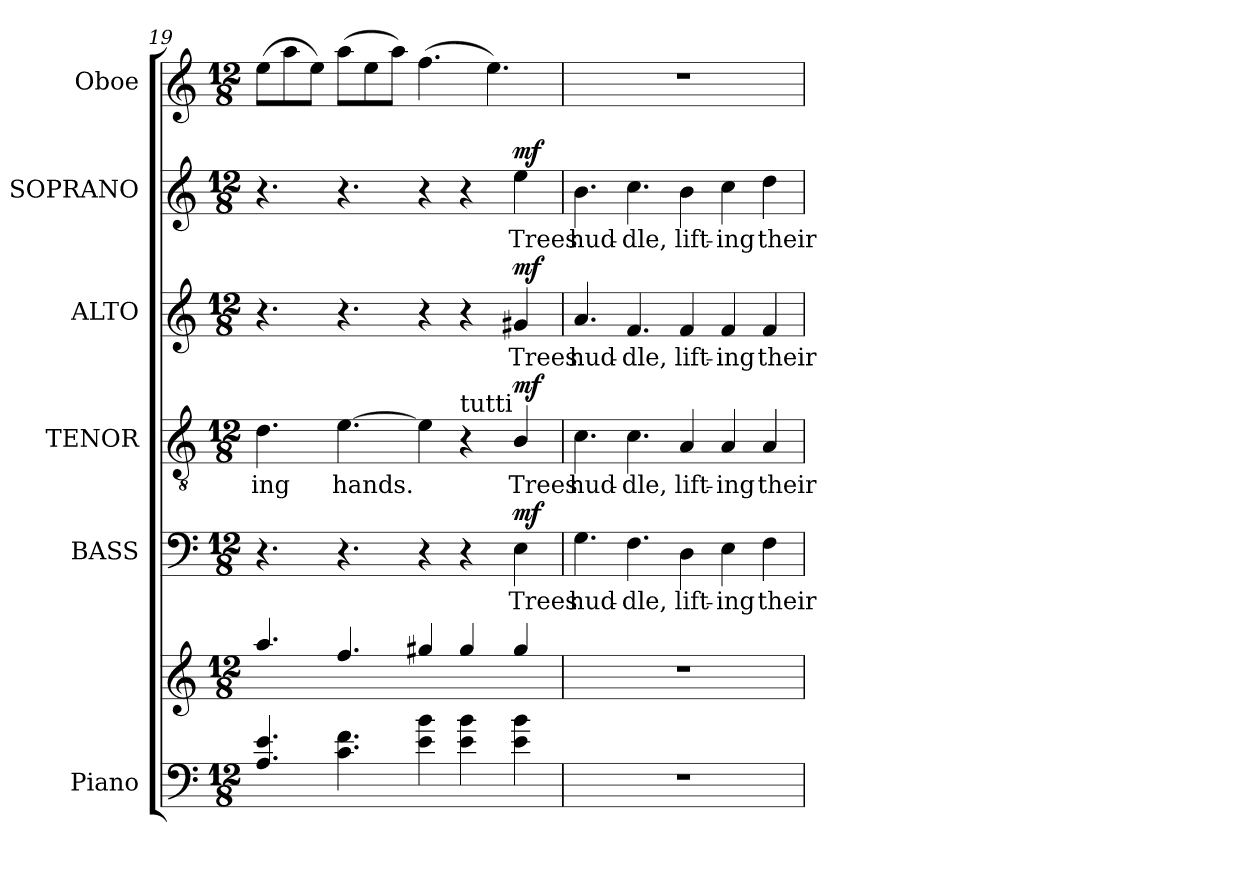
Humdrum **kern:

**kern	**kern	**kern	**text	**dynam	**kern	**text	**dynam	**kern	**text	**dynam	**kern	**text	**dynam	**kern
*part6	*part6	*part5	*part5	*part5	*part4	*part4	*part4	*part3	*part3	*part3	*part2	*part2	*part2	*part1
*staff7	*staff6	*staff5	*staff5	*staff5	*staff4	*staff4	*staff4	*staff3	*staff3	*staff3	*staff2	*staff2	*staff2	*staff1
*I"Piano	*	*I"BASS	*	*	*I"TENOR	*	*	*I"ALTO	*	*	*I"SOPRANO	*	*	*I"Oboe
*I'Pno.	*	*I'B.	*	*	*I'T.	*	*	*I'A.	*	*	*I'S.	*	*	*I'Ob.
*clefF4	*clefG2	*clefF4	*	*	*clefGv2	*	*	*clefG2	*	*	*clefG2	*	*	*clefG2
*	*	*	*	*	*ITrd7c12	*	*	*	*	*	*	*	*	*
*k[]	*k[]	*k[]	*	*	*k[]	*	*	*k[]	*	*	*k[]	*	*	*k[]
*a:	*a:	*a:	*	*	*a:	*	*	*a:	*	*	*a:	*	*	*a:
*M12/8	*M12/8	*M12/8	*	*	*M12/8	*	*	*M12/8	*	*	*M12/8	*	*	*M12/8
=19	=19	=19	=19	=19	=19	=19	=19	=19	=19	=19	=19	=19	=19	=19
!	!	!	!	!	!	!LO:LY:b:color=#000000	!	!	!	!	!	!	!	!
4.Ai/ 4.ei	4.aai/	4.r	.	.	4.Di\	-ing	.	4.r	.	.	4.r	.	.	(8eei\L
.	.	.	.	.	.	.	.	.	.	.	.	.	.	8aai\
.	.	.	.	.	.	.	.	.	.	.	.	.	.	8eei\J)
!	!	!	!	!	!	!LO:LY:b:color=#000000	!	!	!	!	!	!	!	!
4.ci\ 4.fi	4.ffi/	4.r	.	.	[4.Ei\	hands.	.	4.r	.	.	4.r	.	.	(8aai\L
.	.	.	.	.	.	.	.	.	.	.	.	.	.	8eei\
.	.	.	.	.	.	.	.	.	.	.	.	.	.	8aai\J)
4ei\ 4bi	4gg#Xi/	4r	.	.	4Ei\]	.	.	4r	.	.	4r	.	.	(4.ffi\
!	!	!	!	!	!LO:TX:a:t=tutti	!	!	!	!	!	!	!	!	!
4ei\ 4bi	4gg#i/	4r	.	.	4r	.	.	4r	.	.	4r	.	.	.
.	.	.	.	.	.	.	.	.	.	.	.	.	.	4.eei\)
!	!	!	!LO:LY:b:color=#000000	!	!	!	!	!	!	!	!	!	!	!
!	!	!	!	!	!	!LO:LY:b:color=#000000	!	!	!	!	!	!	!	!
!	!	!	!	!	!	!	!	!	!LO:LY:b:color=#000000	!	!	!	!	!
!	!	!	!	!	!	!	!	!	!	!	!	!LO:LY:b:color=#000000	!	!
4ei\ 4bi	4gg#i/	4Ei\	Trees	mf	4BBi/	Trees	mf	4g#Xi/	Trees	mf	4eei\	Trees	mf	.
=20	=20	=20	=20	=20	=20	=20	=20	=20	=20	=20	=20	=20	=20	=20
!LO:N:vis=1	!LO:N:vis=1	!	!	!	!	!	!	!	!	!	!	!	!	!
!	!	!	!LO:LY:b:color=#000000	!	!	!	!	!	!	!	!	!	!	!
!	!	!	!	!	!	!LO:LY:b:color=#000000	!	!	!	!	!	!	!	!
!	!	!	!	!	!	!	!	!	!LO:LY:b:color=#000000	!	!	!	!	!
!	!	!	!	!	!	!	!	!	!	!	!	!LO:LY:b:color=#000000	!	!LO:N:vis=1
1.r	1.r	4.Gi\	hud-	.	4.Ci\	hud-	.	4.ai/	hud-	.	4.bi\	hud-	.	1.r
!	!	!	!LO:LY:b:color=#000000	!	!	!	!	!	!	!	!	!	!	!
!	!	!	!	!	!	!LO:LY:b:color=#000000	!	!	!	!	!	!	!	!
!	!	!	!	!	!	!	!	!	!LO:LY:b:color=#000000	!	!	!	!	!
!	!	!	!	!	!	!	!	!	!	!	!	!LO:LY:b:color=#000000	!	!
.	.	4.Fi\	-dle,	.	4.Ci\	-dle,	.	4.fi/	-dle,	.	4.cci\	-dle,	.	.
!	!	!	!LO:LY:b:color=#000000	!	!	!	!	!	!	!	!	!	!	!
!	!	!	!	!	!	!LO:LY:b:color=#000000	!	!	!	!	!	!	!	!
!	!	!	!	!	!	!	!	!	!LO:LY:b:color=#000000	!	!	!	!	!
!	!	!	!	!	!	!	!	!	!	!	!	!LO:LY:b:color=#000000	!	!
.	.	4Di\	lift-	.	4AAi/	lift-	.	4fi/	lift-	.	4bi\	lift-	.	.
!	!	!	!LO:LY:b:color=#000000	!	!	!	!	!	!	!	!	!	!	!
!	!	!	!	!	!	!LO:LY:b:color=#000000	!	!	!	!	!	!	!	!
!	!	!	!	!	!	!	!	!	!LO:LY:b:color=#000000	!	!	!	!	!
!	!	!	!	!	!	!	!	!	!	!	!	!LO:LY:b:color=#000000	!	!
.	.	4Ei\	-ing	.	4AAi/	-ing	.	4fi/	-ing	.	4cci\	-ing	.	.
!	!	!	!LO:LY:b:color=#000000	!	!	!	!	!	!	!	!	!	!	!
!	!	!	!	!	!	!LO:LY:b:color=#000000	!	!	!	!	!	!	!	!
!	!	!	!	!	!	!	!	!	!LO:LY:b:color=#000000	!	!	!	!	!
!	!	!	!	!	!	!	!	!	!	!	!	!LO:LY:b:color=#000000	!	!
.	.	4Fi\	their	.	4AAi/	their	.	4fi/	their	.	4ddi\	their	.	.
=	=	=	=	=	=	=	=	=	=	=	=	=	=	=
*-	*-	*-	*-	*-	*-	*-	*-	*-	*-	*-	*-	*-	*-	*-
